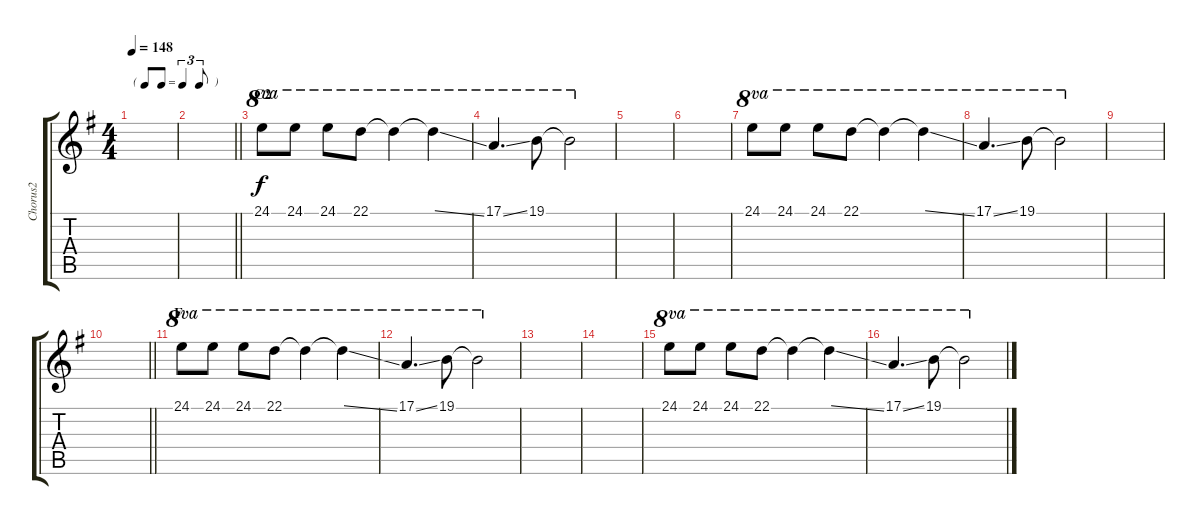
\track ("Chorus2" "Chorus2") {instrument sopranosax}
\staff {score tabs}
\tuning (E4 B3 G3 D3 A2 E2) {hide}
\ts (4 4)
\tf triplet8th
\tempo 148
\clef g2
\ks g
|
\barLineRight lightlight
|
\section ("" "C2")
24.1.8{ot 8va} 24.1.8{ot 8va} 24.1.8{ot 8va} 22.1.8{ot 8va} 22.1{t}.4{ot 8va} 22.1{ss t}.4{ot 8va} |
17.1{ss}.4{d ot 8va} 19.1.8{ot 8va} 19.1{t}.2{ot 8va} |
|
|
24.1.8{ot 8va} 24.1.8{ot 8va} 24.1.8{ot 8va} 22.1.8{ot 8va} 22.1{t}.4{ot 8va} 22.1{ss t}.4{ot 8va} |
17.1{ss}.4{d ot 8va} 19.1.8{ot 8va} 19.1{t}.2{ot 8va} |
|
\barLineRight lightlight
|
\section ("" "F")
24.1.8{ot 8va} 24.1.8{ot 8va} 24.1.8{ot 8va} 22.1.8{ot 8va} 22.1{t}.4{ot 8va} 22.1{ss t}.4{ot 8va} |
17.1{ss}.4{d ot 8va} 19.1.8{ot 8va} 19.1{t}.2{ot 8va} |
|
|
24.1.8{ot 8va} 24.1.8{ot 8va} 24.1.8{ot 8va} 22.1.8{ot 8va} 22.1{t}.4{ot 8va} 22.1{ss t}.4{ot 8va} |
17.1{ss}.4{d ot 8va} 19.1.8{ot 8va} 19.1{t}.2{ot 8va}
